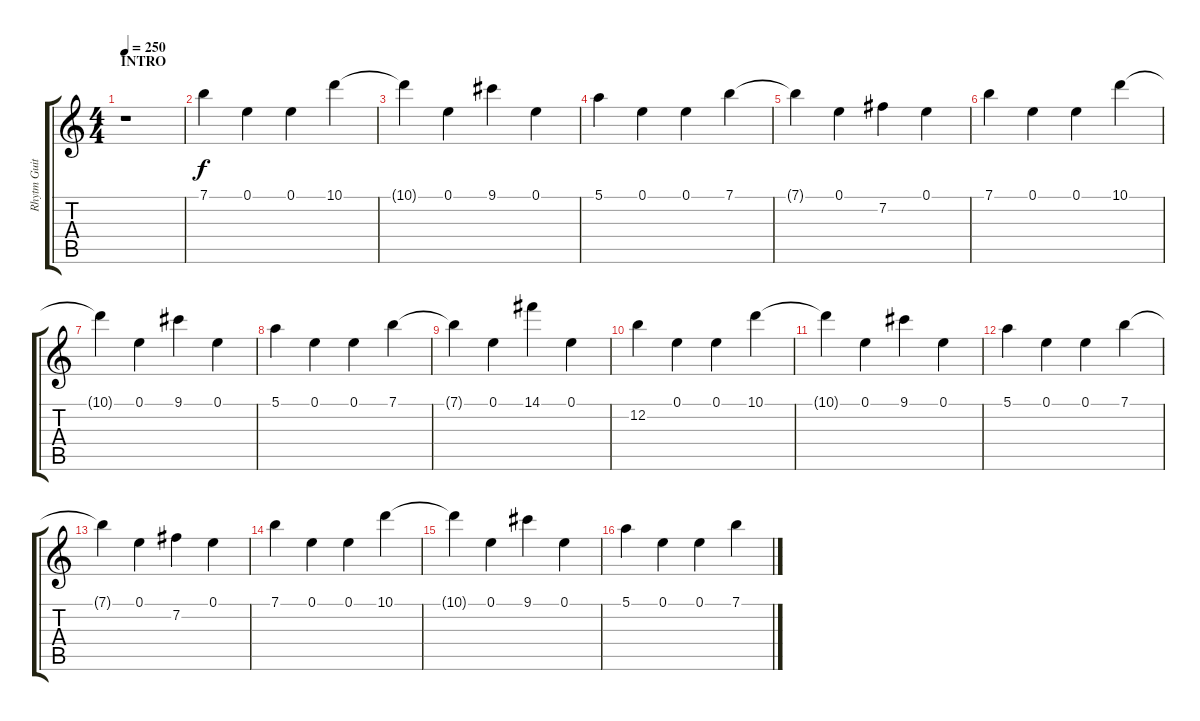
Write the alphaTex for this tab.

\track ("Rhytm Guitar" "Rhytm Guit") {instrument electricguitarclean}
\staff {score tabs}
\tuning (E4 B3 G3 D3 A2 E2) {hide}
\ts (4 4)
\section ("" "INTRO")
\tempo 250
\clef g2
\ks c
r.1{dy f instrument electricguitarclean} |
7.1.4 0.1.4 0.1.4 10.1.4 |
10.1{t}.4 0.1.4 9.1.4 0.1.4 |
5.1.4 0.1.4 0.1.4 7.1.4 |
7.1{t}.4 0.1.4 7.2.4 0.1.4 |
7.1.4 0.1.4 0.1.4 10.1.4 |
10.1{t}.4 0.1.4 9.1.4 0.1.4 |
5.1.4 0.1.4 0.1.4 7.1.4 |
7.1{t}.4 0.1.4 14.1.4 0.1.4 |
12.2.4 0.1.4 0.1.4 10.1.4 |
10.1{t}.4 0.1.4 9.1.4 0.1.4 |
5.1.4 0.1.4 0.1.4 7.1.4 |
7.1{t}.4 0.1.4 7.2.4 0.1.4 |
7.1.4 0.1.4 0.1.4 10.1.4 |
10.1{t}.4 0.1.4 9.1.4 0.1.4 |
5.1.4 0.1.4 0.1.4 7.1.4
